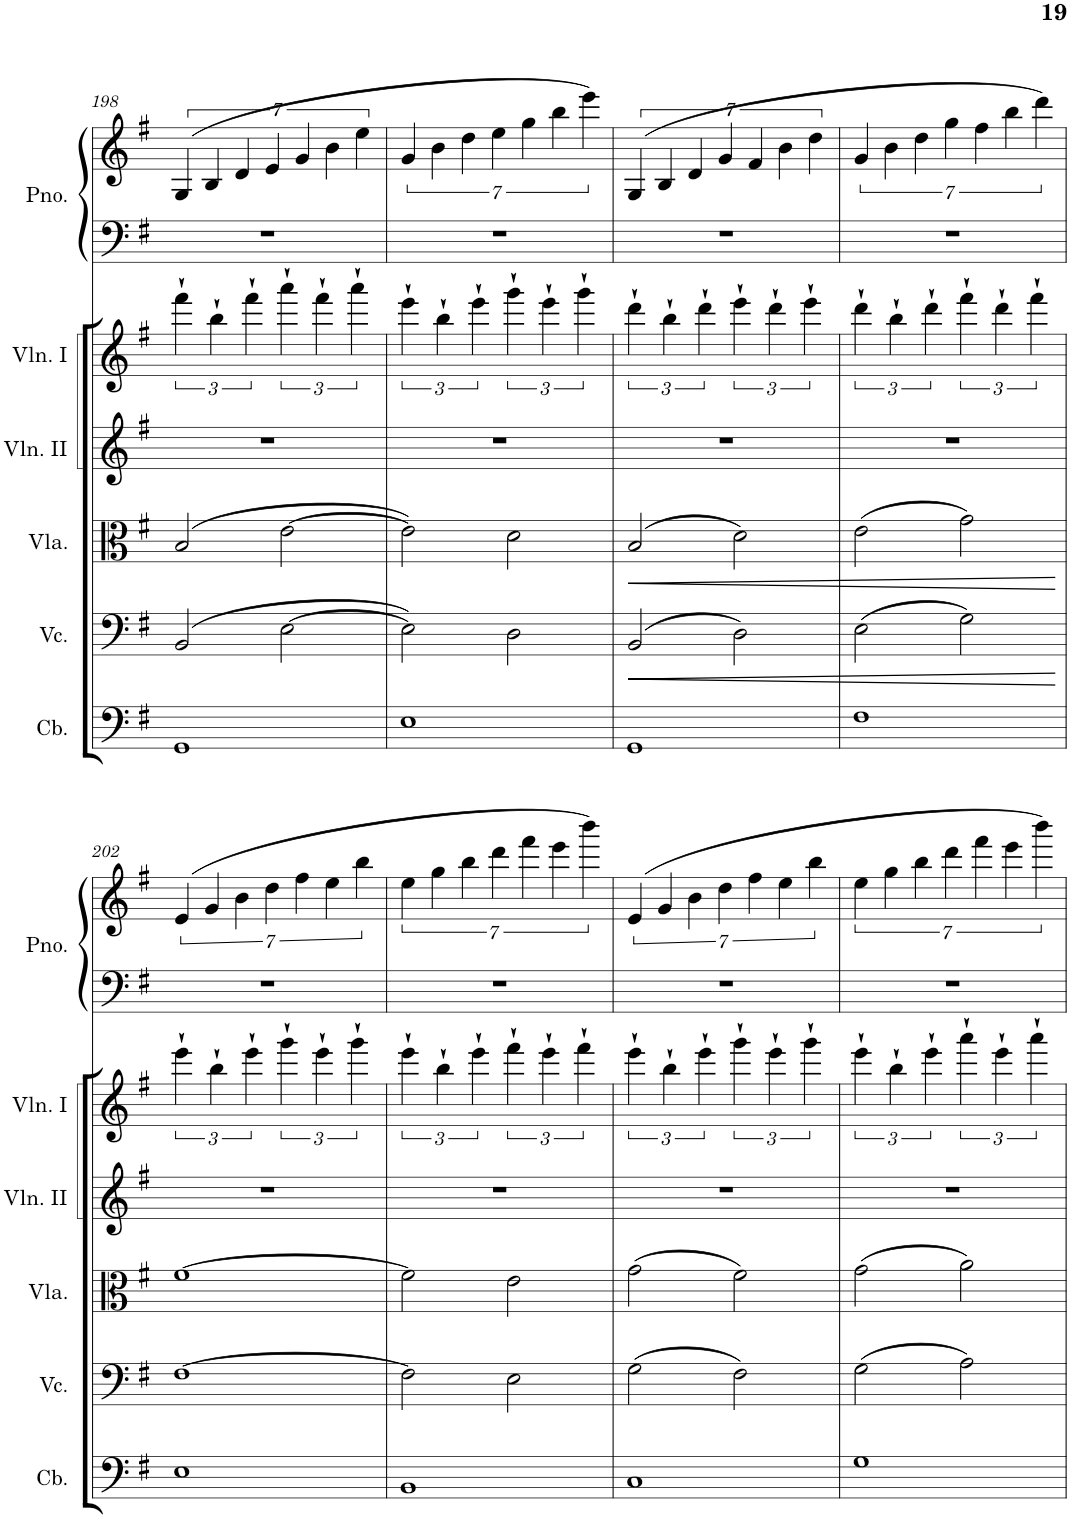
**kern	**kern	**dynam	**kern	**dynam	**kern	**kern	**kern	**kern
*part6	*part5	*part5	*part4	*part4	*part3	*part2	*part1	*part1
*staff7	*staff6	*staff6	*staff5	*staff5	*staff4	*staff3	*staff2	*staff1
*I"Contrabass	*I"Violoncello	*	*I"Viola	*	*I"Violin II	*I"Violin I	*I"Piano	*
*I'Cb.	*I'Vc.	*	*I'Vla.	*	*I'Vln. II	*I'Vln. I	*I'Pno.	*
!!LO:PB:g=z
*clefF4	*clefF4	*	*clefC3	*	*clefG2	*clefG2	*clefF4	*clefG2
*Trd7c12	*	*	*	*	*	*	*	*
*k[f#]	*k[f#]	*	*k[f#]	*	*k[f#]	*k[f#]	*k[f#]	*k[f#]
*M2/2	*M2/2	*	*M2/2	*	*M2/2	*M2/2	*M2/2	*M2/2
*met(c|)	*met(c|)	*	*met(c|)	*	*met(c|)	*met(c|)	*met(c|)	*met(c|)
=198	=198	=198	=198	=198	=198	=198	=198	=198
1GG	(2BB/	.	(2B/	.	1r	6fff#`\	1r	(7G/
.	.	.	.	.	.	.	.	7B/
.	.	.	.	.	.	6bb`\	.	.
.	.	.	.	.	.	.	.	7d/
.	.	.	.	.	.	6fff#`\	.	.
.	.	.	.	.	.	.	.	7e/
.	[2E\	.	[2e\	.	.	6aaa`\	.	.
.	.	.	.	.	.	.	.	7g/
.	.	.	.	.	.	6fff#`\	.	.
.	.	.	.	.	.	.	.	7b\
.	.	.	.	.	.	6aaa`\	.	.
.	.	.	.	.	.	.	.	7ee\
=199	=199	=199	=199	=199	=199	=199	=199	=199
1E	2E\])	.	2e\])	.	1r	6eee`\	1r	7g/
.	.	.	.	.	.	.	.	7b\
.	.	.	.	.	.	6bb`\	.	.
.	.	.	.	.	.	.	.	7dd\
.	.	.	.	.	.	6eee`\	.	.
.	.	.	.	.	.	.	.	7ee\
.	2D\	.	2d\	.	.	6ggg`\	.	.
.	.	.	.	.	.	.	.	7gg\
.	.	.	.	.	.	6eee`\	.	.
.	.	.	.	.	.	.	.	7bb\
.	.	.	.	.	.	6ggg`\	.	.
.	.	.	.	.	.	.	.	7eee\)
=200	=200	=200	=200	=200	=200	=200	=200	=200
!	!	!LO:HP:b	!	!LO:HP:b	!	!	!	!
1GG	(2BB/	<	(2B/	<	1r	6ddd`\	1r	(7G/
.	.	.	.	.	.	.	.	7B/
.	.	.	.	.	.	6bb`\	.	.
.	.	.	.	.	.	.	.	7d/
.	.	.	.	.	.	6ddd`\	.	.
.	.	.	.	.	.	.	.	7g/
.	2D\)	.	2d\)	.	.	6eee`\	.	.
.	.	.	.	.	.	.	.	7f#/
.	.	.	.	.	.	6ddd`\	.	.
.	.	.	.	.	.	.	.	7b\
.	.	.	.	.	.	6eee`\	.	.
.	.	.	.	.	.	.	.	7dd\
=201	=201	=201	=201	=201	=201	=201	=201	=201
1F#	(2E\	.	(2e\	.	1r	6ddd`\	1r	7g/
.	.	.	.	.	.	.	.	7b\
.	.	.	.	.	.	6bb`\	.	.
.	.	.	.	.	.	.	.	7dd\
.	.	.	.	.	.	6ddd`\	.	.
.	.	.	.	.	.	.	.	7gg\
.	2G\)	.	2g\)	.	.	6fff#`\	.	.
.	.	.	.	.	.	.	.	7ff#\
.	.	.	.	.	.	6ddd`\	.	.
.	.	.	.	.	.	.	.	7bb\
.	.	.	.	.	.	6fff#`\	.	.
.	.	.	.	.	.	.	.	7ddd\)
.	.	[	.	[	.	.	.	.
!!LO:LB:g=z
=202	=202	=202	=202	=202	=202	=202	=202	=202
1E	[1F#	.	[1f#	.	1r	6eee`\	1r	(7e/
.	.	.	.	.	.	.	.	7g/
.	.	.	.	.	.	6bb`\	.	.
.	.	.	.	.	.	.	.	7b\
.	.	.	.	.	.	6eee`\	.	.
.	.	.	.	.	.	.	.	7dd\
.	.	.	.	.	.	6ggg`\	.	.
.	.	.	.	.	.	.	.	7ff#\
.	.	.	.	.	.	6eee`\	.	.
.	.	.	.	.	.	.	.	7ee\
.	.	.	.	.	.	6ggg`\	.	.
.	.	.	.	.	.	.	.	7bb\
=203	=203	=203	=203	=203	=203	=203	=203	=203
1BB	2F#\]	.	2f#\]	.	1r	6eee`\	1r	7ee\
.	.	.	.	.	.	.	.	7gg\
.	.	.	.	.	.	6bb`\	.	.
.	.	.	.	.	.	.	.	7bb\
.	.	.	.	.	.	6eee`\	.	.
.	.	.	.	.	.	.	.	7ddd\
.	2E\	.	2e\	.	.	6fff#`\	.	.
.	.	.	.	.	.	.	.	7fff#\
.	.	.	.	.	.	6eee`\	.	.
.	.	.	.	.	.	.	.	7eee\
.	.	.	.	.	.	6fff#`\	.	.
.	.	.	.	.	.	.	.	7bbb\)
=204	=204	=204	=204	=204	=204	=204	=204	=204
1C	(2G\	.	(2g\	.	1r	6eee`\	1r	(7e/
.	.	.	.	.	.	.	.	7g/
.	.	.	.	.	.	6bb`\	.	.
.	.	.	.	.	.	.	.	7b\
.	.	.	.	.	.	6eee`\	.	.
.	.	.	.	.	.	.	.	7dd\
.	2F#\)	.	2f#\)	.	.	6ggg`\	.	.
.	.	.	.	.	.	.	.	7ff#\
.	.	.	.	.	.	6eee`\	.	.
.	.	.	.	.	.	.	.	7ee\
.	.	.	.	.	.	6ggg`\	.	.
.	.	.	.	.	.	.	.	7bb\
=205	=205	=205	=205	=205	=205	=205	=205	=205
1G	(2G\	.	(2g\	.	1r	6eee`\	1r	7ee\
.	.	.	.	.	.	.	.	7gg\
.	.	.	.	.	.	6bb`\	.	.
.	.	.	.	.	.	.	.	7bb\
.	.	.	.	.	.	6eee`\	.	.
.	.	.	.	.	.	.	.	7ddd\
.	2A\)	.	2a\)	.	.	6aaa`\	.	.
.	.	.	.	.	.	.	.	7fff#\
.	.	.	.	.	.	6eee`\	.	.
.	.	.	.	.	.	.	.	7eee\
.	.	.	.	.	.	6aaa`\	.	.
.	.	.	.	.	.	.	.	7bbb\)
=	=	=	=	=	=	=	=	=
*-	*-	*-	*-	*-	*-	*-	*-	*-
